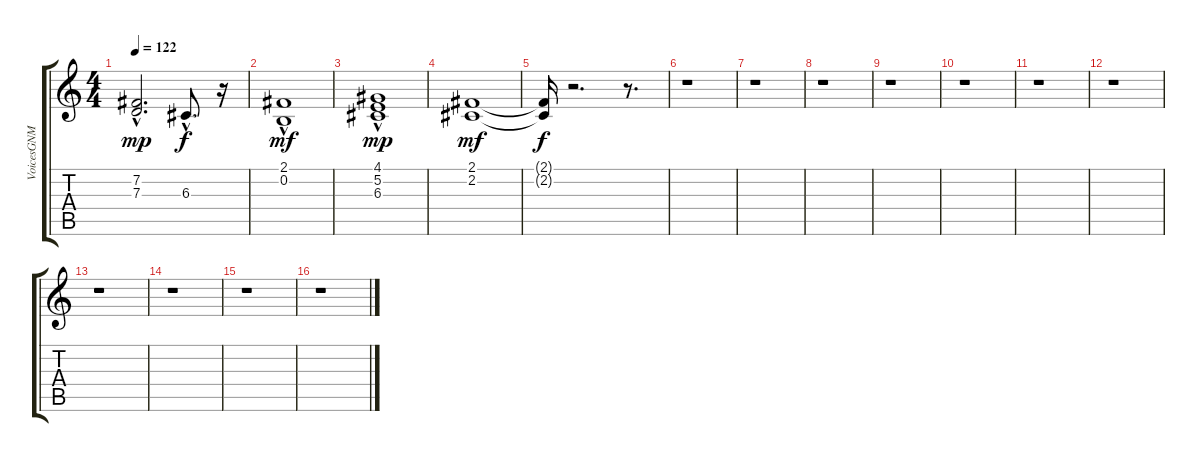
\track ("VoicesGNM" "VoicesGNM") {instrument synthvoice}
\staff {score tabs}
\tuning (E4 B3 G3 D3 A2 E2) {hide}
\ts (4 4)
\tempo 122
\clef g2
\ks c
(7.2{hac} 7.3{hac}).2{d dy mp} 6.3{hac}.8{d dy f} r.16 |
(2.1 0.2{hac}).1{dy mf} |
(4.1 5.2{hac} 6.3{hac}).1{dy mp} |
(2.1 2.2).1{dy mf} |
(2.1{t} 2.2{t}).16{dy f} r.2{d} r.8{d} |
r.1 |
r.1 |
r.1 |
r.1 |
r.1 |
r.1 |
r.1 |
r.1 |
r.1 |
r.1 |
r.1
